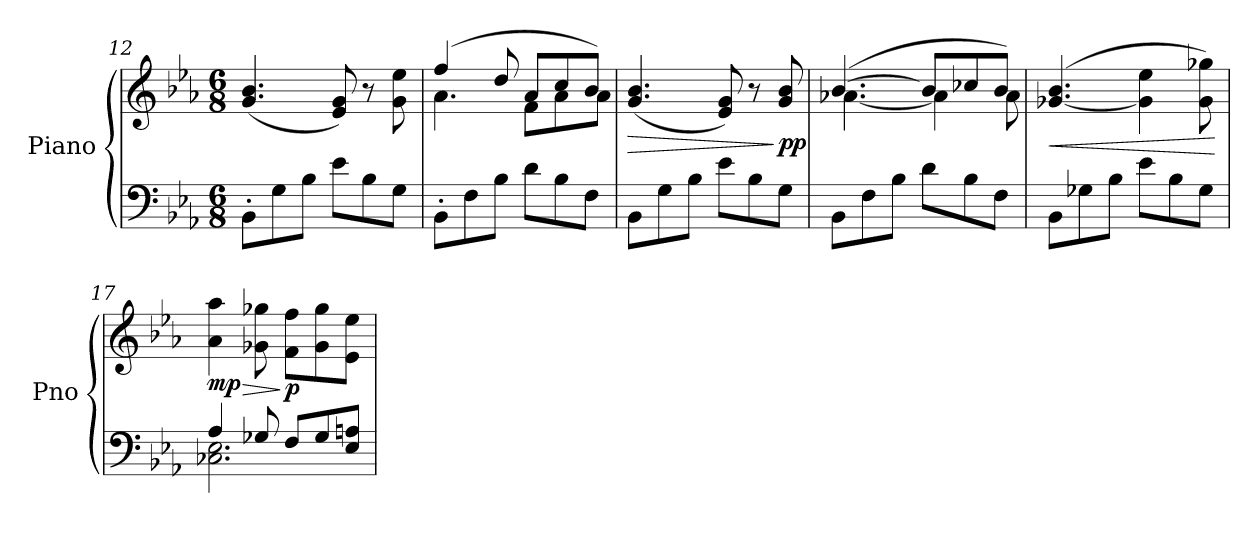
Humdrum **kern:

**kern	**kern	**dynam
*part1	*part1	*part1
*staff2	*staff1	*staff1/2
*I"Piano	*	*
*I'Pno	*	*
*clefF4	*clefG2	*
*k[b-e-a-]	*k[b-e-a-]	*
*M6/8	*M6/8	*
=12	=12	=12
8BB-'\L	(4.g/ 4.b-/	.
8G\	.	.
8B-\J	.	.
8e-\L	8e-/ 8g/)	.
8B-\	8r	.
8G\J	8g\ 8ee-\	.
=13	=13	=13
*	*^	*
8BB-'\L	(4ff/	4.a-\	.
8F\	.	.	.
8B-\J	8dd/	.	.
8d\L	8a-/L	8f\L	.
8B-\	8cc/	8a-\	.
8F\J	8b-/J)	8a-\J	.
!!LO:LB:g=z
=14	=14	=14	=14
!	!	!	!LO:HP:b
*	*v	*v	*
8BB-\L	(4.g/ 4.b-/	>
8G\	.	.
8B-\J	.	.
8e-\L	8e-/ 8g/)	.
8B-\	8r	.
!	!	!LO:DY:n=1:b
8G\J	8g/ 8b-/	] pp
=15	=15	=15
*	*^	*
8BB-\L	([4.b-/	[4.a-X\	.
8F\	.	.	.
8B-\J	.	.	.
8d\L	8b-/L]	4a-\]	.
8B-\	8cc-X/	.	.
8F\J	8b-/J)	8a-\	.
=16	=16	=16	=16
!	!	!	!LO:HP:b
*	*v	*v	*
8BB-\L	([4.g-X/ 4.b-/	<
8G-X\	.	.
8B-\J	.	.
8e-\L	4g-\] 4ee-\	.
8B-\	.	.
8G-\J	8g-\ 8gg-X\)	.
.	.	[
=17	=17	=17
*^	*	*
!	!	!	!LO:HP:b
!	!	!	!LO:DY:n=1:b
4A-/	2.C-X\ 2.E-\	4a-\ 4aa-\	> mp
8G-X/	.	8g-X\ 8gg-X\	.
!	!	!	!LO:DY:n=2:b
8F/L	.	8f\ 8ff\L	] p
8G-/	.	8g-\ 8gg-\	.
8E-/ 8An/J	.	8e-\ 8ee-\J	.
*v	*v	*	*
=	=	=
*-	*-	*-
